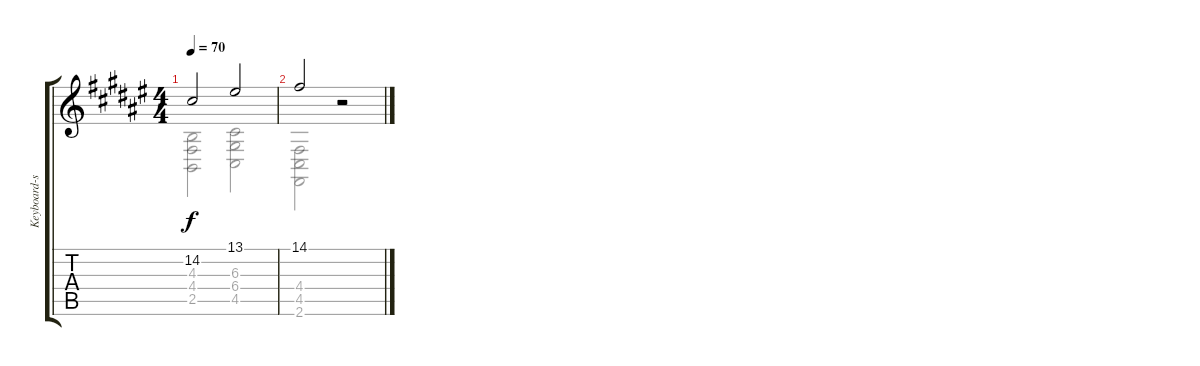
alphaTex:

\track ("Keyboard-strings" "Keyboard-s") {instrument stringensemble1}
\staff {score tabs}
\tuning (E4 B3 G3 D3 A2 E2) {hide}
\voice
\ts (4 4)
\tempo 70
\clef g2
\ks f#
14.2.2{dy f} 13.1.2 |
14.1.2 r.2
\voice
\clef g2
\ottava regular
\simile none
\ks f#
(4.3 4.4 2.5).2{dy f} (6.3 6.4 4.5).2 |
(4.4 4.5 2.6).2 r.2
